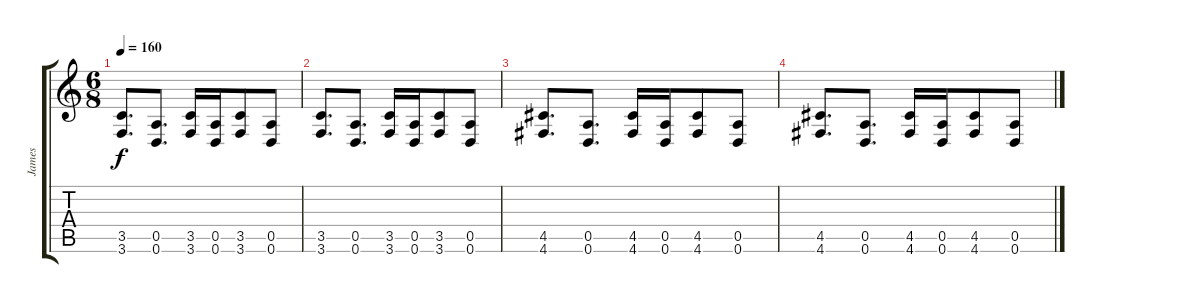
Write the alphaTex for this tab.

\track ("James" "James") {instrument distortionguitar}
\staff {score tabs}
\tuning (E4 B3 G3 D3 A2 D2) {hide}
\ts (6 8)
\tempo 160
\clef g2
\ks c
(3.5 3.6).8{d dy f} (0.5 0.6).8{d} (3.5 3.6).16 (0.5 0.6).16 (3.5 3.6).8 (0.5 0.6).8 |
(3.5 3.6).8{d} (0.5 0.6).8{d} (3.5 3.6).16 (0.5 0.6).16 (3.5 3.6).8 (0.5 0.6).8 |
(4.5 4.6).8{d} (0.5 0.6).8{d} (4.5 4.6).16 (0.5 0.6).16 (4.5 4.6).8 (0.5 0.6).8 |
(4.5 4.6).8{d} (0.5 0.6).8{d} (4.5 4.6).16 (0.5 0.6).16 (4.5 4.6).8 (0.5 0.6).8
